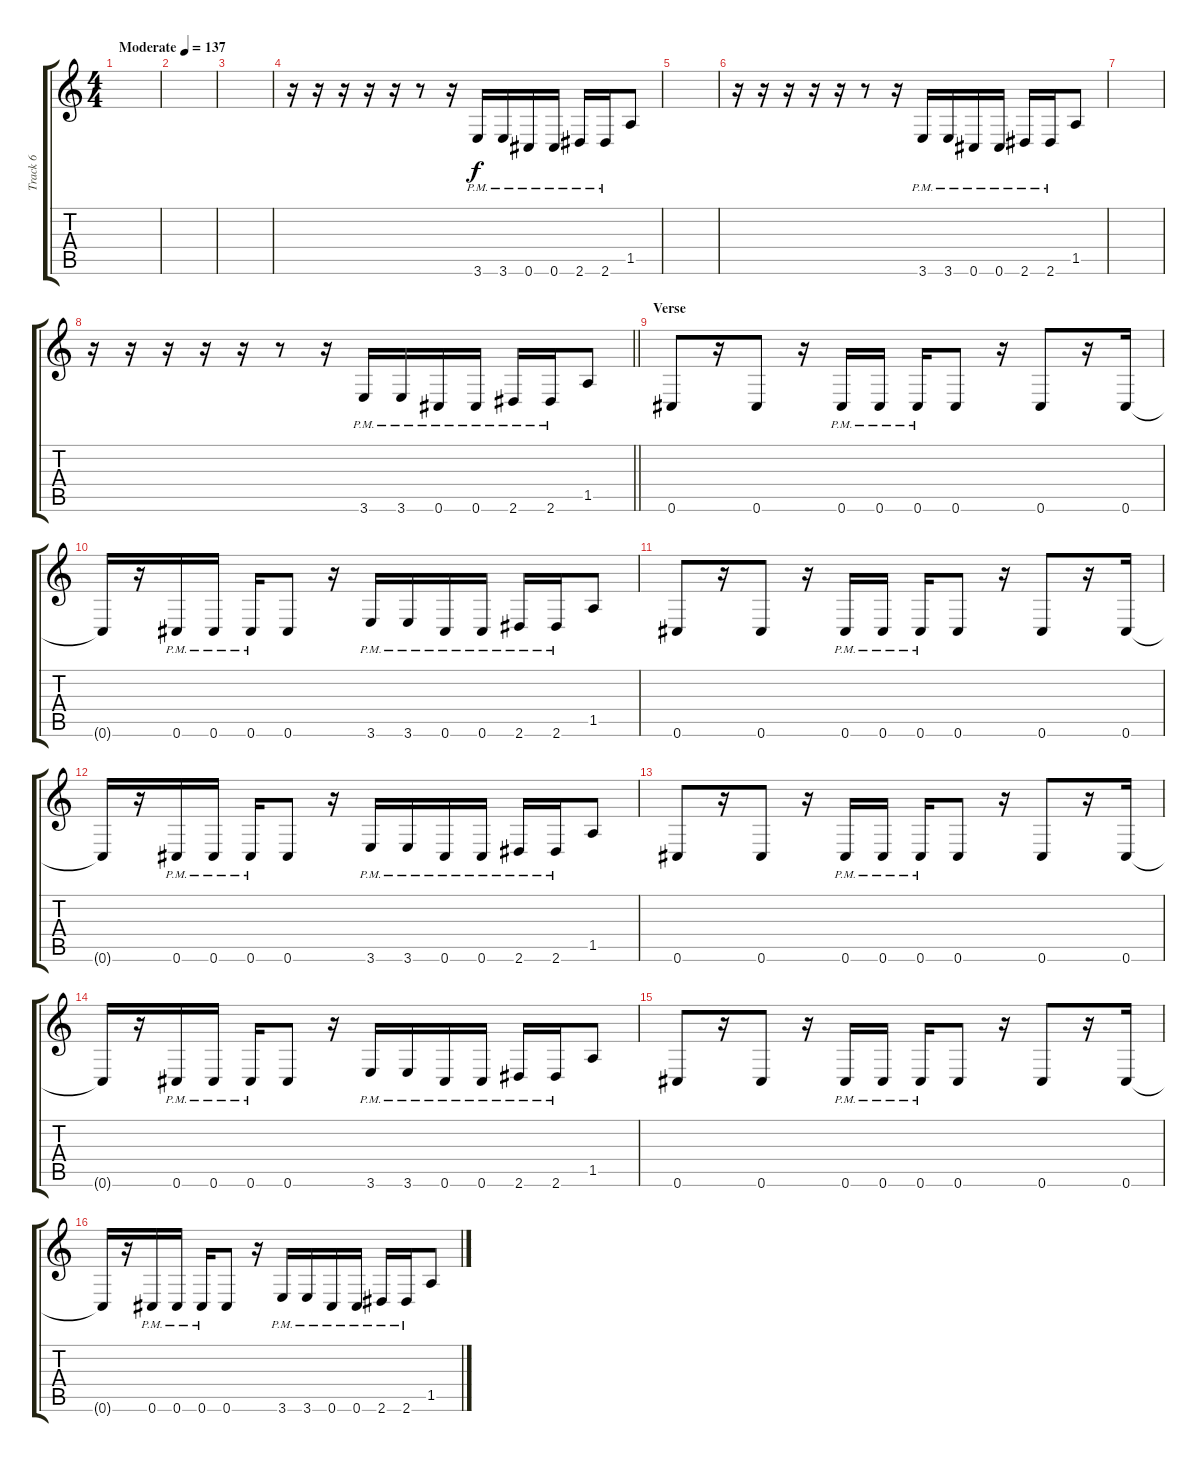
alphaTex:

\track ("Track 6" "Track 6") {instrument distortionguitar}
\staff {score tabs}
\tuning (Eb4 Bb3 Gb3 Db3 Ab2 Db2) {hide}
\ts (4 4)
\tempo (137 "Moderate")
\clef g2
\ks c
|
|
|
r.16 r.16 r.16 r.16 r.16 r.8 r.16 3.6{pm}.16 3.6{pm}.16 0.6{pm}.16 0.6{pm}.16 2.6{pm}.16 2.6{pm}.16 1.5.8 |
|
r.16 r.16 r.16 r.16 r.16 r.8 r.16 3.6{pm}.16 3.6{pm}.16 0.6{pm}.16 0.6{pm}.16 2.6{pm}.16 2.6{pm}.16 1.5.8 |
|
\barLineRight lightlight
r.16 r.16 r.16 r.16 r.16 r.8 r.16 3.6{pm}.16 3.6{pm}.16 0.6{pm}.16 0.6{pm}.16 2.6{pm}.16 2.6{pm}.16 1.5.8 |
\section ("" "Verse")
0.6.8 r.16 0.6.8 r.16 0.6{pm}.16 0.6{pm}.16 0.6{pm}.16 0.6.8 r.16 0.6.8 r.16 0.6.16 |
0.6{t}.16 r.16 0.6{pm}.16 0.6{pm}.16 0.6{pm}.16 0.6.8 r.16 3.6{pm}.16 3.6{pm}.16 0.6{pm}.16 0.6{pm}.16 2.6{pm}.16 2.6{pm}.16 1.5.8 |
0.6.8 r.16 0.6.8 r.16 0.6{pm}.16 0.6{pm}.16 0.6{pm}.16 0.6.8 r.16 0.6.8 r.16 0.6.16 |
0.6{t}.16 r.16 0.6{pm}.16 0.6{pm}.16 0.6{pm}.16 0.6.8 r.16 3.6{pm}.16 3.6{pm}.16 0.6{pm}.16 0.6{pm}.16 2.6{pm}.16 2.6{pm}.16 1.5.8 |
0.6.8 r.16 0.6.8 r.16 0.6{pm}.16 0.6{pm}.16 0.6{pm}.16 0.6.8 r.16 0.6.8 r.16 0.6.16 |
0.6{t}.16 r.16 0.6{pm}.16 0.6{pm}.16 0.6{pm}.16 0.6.8 r.16 3.6{pm}.16 3.6{pm}.16 0.6{pm}.16 0.6{pm}.16 2.6{pm}.16 2.6{pm}.16 1.5.8 |
0.6.8 r.16 0.6.8 r.16 0.6{pm}.16 0.6{pm}.16 0.6{pm}.16 0.6.8 r.16 0.6.8 r.16 0.6.16 |
0.6{t}.16 r.16 0.6{pm}.16 0.6{pm}.16 0.6{pm}.16 0.6.8 r.16 3.6{pm}.16 3.6{pm}.16 0.6{pm}.16 0.6{pm}.16 2.6{pm}.16 2.6{pm}.16 1.5.8
